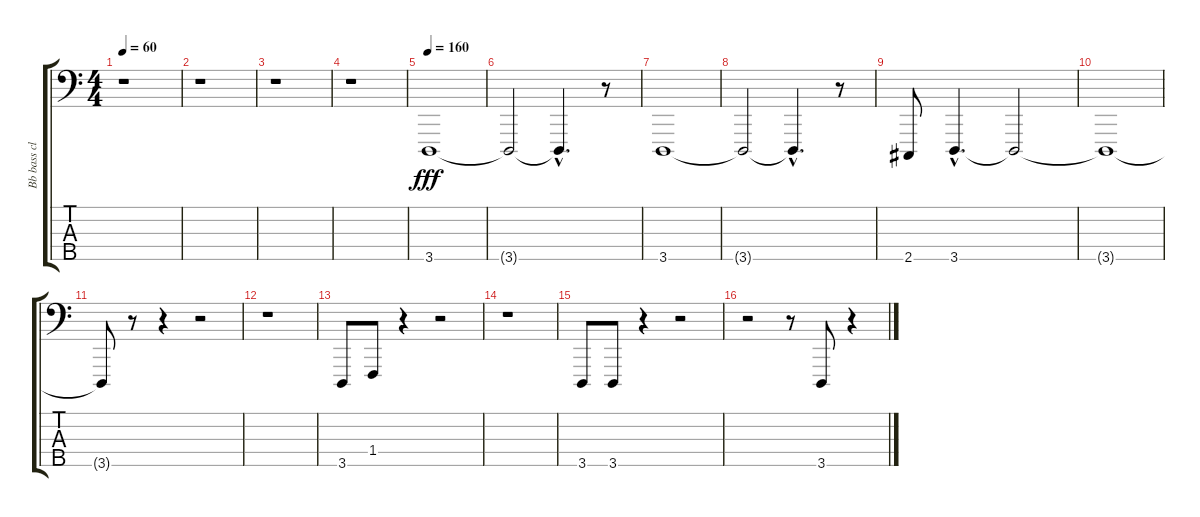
\track ("Bb bass clarinet" "Bb bass cl") {instrument clarinet}
\staff {score tabs}
\tuning (G2 D2 A1 E1 B0) {hide}
\ts (4 4)
\tempo 60
\clef f4
\ks c
r.1{dy fff instrument clarinet} |
r.1 |
r.1 |
r.1 |
\tempo 160
3.5.1 |
3.5{t}.2 3.5{hac t}.4{d} r.8 |
3.5.1 |
3.5{t}.2 3.5{hac t}.4{d} r.8 |
2.5.8 3.5{hac}.4{d} 3.5{t}.2 |
3.5{t}.1 |
3.5{t}.8 r.8 r.4 r.2 |
r.1 |
3.5.8 1.4.8 r.4 r.2 |
r.1 |
3.5.8 3.5.8 r.4 r.2 |
r.2 r.8 3.5.8 r.4
